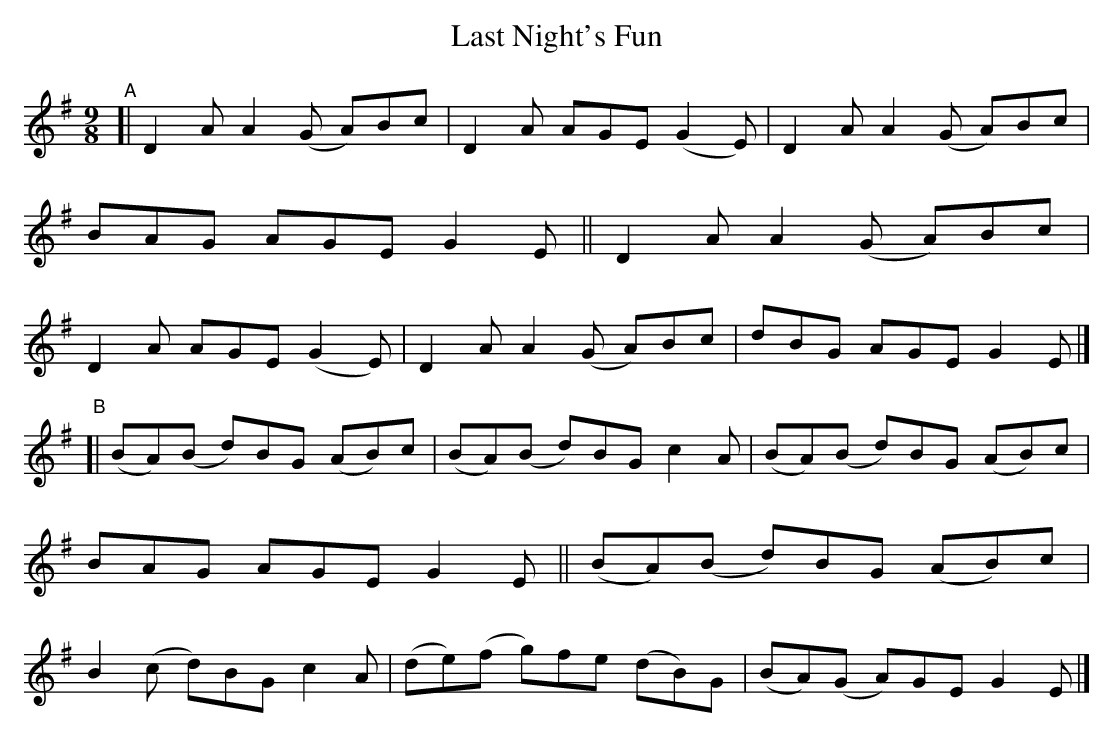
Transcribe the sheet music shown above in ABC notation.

X:1
T: Last Night's Fun
M: 9/8
L: 1/8
K: Dmix
"^A"\
[| D2A A2(G A)Bc | D2A AGE (G2E) | D2A A2(G A)Bc | BAG AGE G2E \
|| D2A A2(G A)Bc | D2A AGE (G2E) | D2A A2(G A)Bc | dBG AGE G2E |]
"^B"\
[| (BA)(B d)BG (AB)c | (BA)(B d)BG c2A | (BA)(B d)BG (AB)c |  BAG   AGE  G2E \
|| (BA)(B d)BG (AB)c |  B2(c  d)BG c2A | (de)(f g)fe (dB)G | (BA)(G A)GE G2E |]
